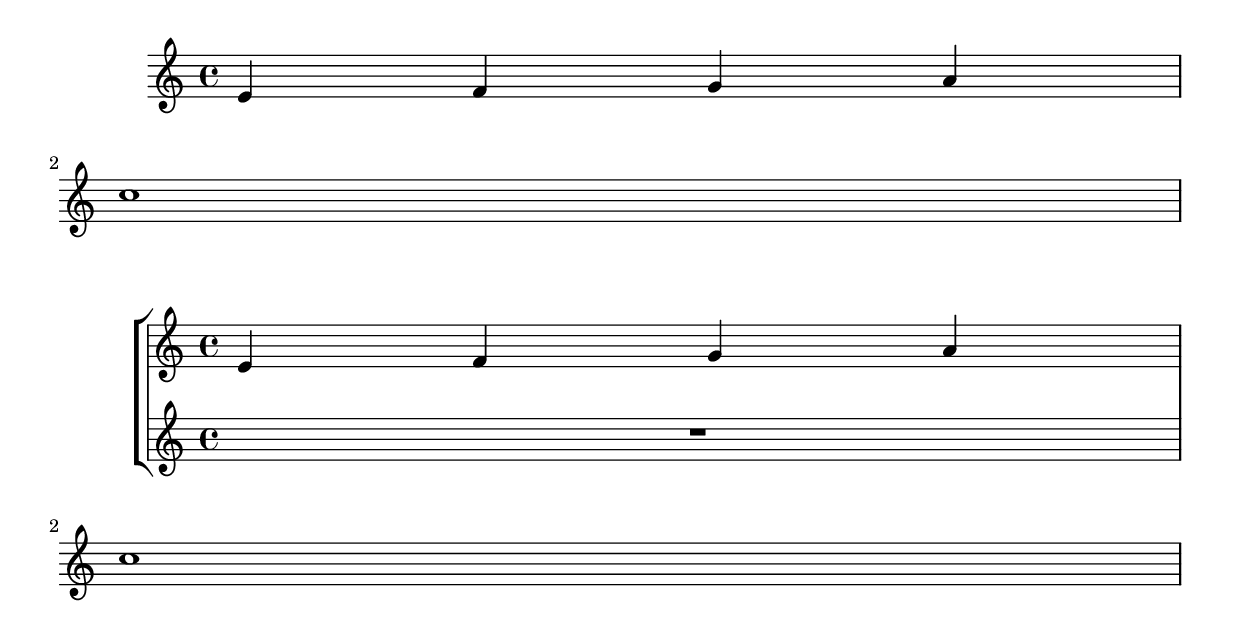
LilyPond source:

%% DO NOT EDIT this file manually; it is automatically
%% generated from LSR http://lsr.dsi.unimi.it
%% Make any changes in LSR itself, or in Documentation/snippets/new/ ,
%% and then run scripts/auxiliar/makelsr.py
%%
%% This file is in the public domain.
\version "2.15.20"

\header {
  lsrtags = "staff-notation, tweaks-and-overrides, breaks"

%% Translation of GIT committish: 8b93de6ce951b7b14bc7818f31019524295b990f
  texidoces = "
El primer pentagrama vacío también se puede suprimir de la
partitura estableciendo la propiedad @code{remove-first} de
@code{VerticalAxisGroup}.  Esto se puede hacer globalmente dentro
del bloque @code{\\layout}, o localmente dentro del pentagrama
concreto que se quiere suprimir.  En este último caso, tenemos que
especificar el contexto (@code{Staff} se aplica sólo al pentagrama
actual) delante de la propiedad.

El pentagrama inferior del segundo grupo no se elimina, porque el
ajuste sólo se aplica al pentagrama concreto dentro del que se
escribe.

"
  doctitlees = "Quitar la primera línea vacía"


%% Translation of GIT committish: 0a868be38a775ecb1ef935b079000cebbc64de40
  texidocde = "
Ein leeres Notensystem kann auch aus der ersten Zeile einer Partitur
entfernt werden, indem die Eigenschaft @code{remove-first} der
@code{VerticalAxisGroup}-Eigenschaft eingesetzt wird.  Das kann
man global in einer @code{\\layout}-Umgebung oder lokal in dem
bestimmten Notensystem machen, das entfernt werden soll.  In letzterem
Fall muss man den Kontext angeben.

Das untere Notensystem der zweiten Systemgruppe wird nicht entfernt,
weil in die Einstellungen in dem Schnipsel nur für das eine Notensystem
gültig sind.

"
  doctitlede = "Die erste leere Notenzeile auch entfernen"

%% Translation of GIT committish: 4ab2514496ac3d88a9f3121a76f890c97cedcf4e
  texidocfr = "
Par défaut, le premier système comportera absolument toutes les portées.
Si vous voulez masquer les portées vides y compris pour le premier
système, vous devrez activer la propriété @code{remove-first} du
@code{VerticalAxisGroup}.  Mentionnée dans un bloc @code{\\layout},
cette commande agira de manière globale.  Pour qu'elle ne soit effective
que pour une portée individuelle, vous devrez également spécifier le
contexte (@code{Staff} pour qu'il ne concerne que la portée en cours) en
préfixe de la propriété.

La première ligne inférieure du deuxième @code{StaffGroup} est bien
présente, pour la simple raison que le réglage en question ne s'applique
qu'à la portée dans laquelle il a été inscrit.

"
  doctitlefr = "Masquage de la première ligne si elle est vide"


  texidoc = "
The first empty staff can also be removed from the score by setting the
@code{VerticalAxisGroup} property @code{remove-first}. This can be done
globally inside the @code{\\layout} block, or locally inside the
specific staff that should be removed.  In the latter case, you have to
specify the context (@code{Staff} applies only to the current staff) in
front of the property.

The lower staff of the second staff group is not removed, because the
setting applies only to the specific staff inside of which it is
written.

"
  doctitle = "Removing the first empty line"
} % begin verbatim

\layout {
  \context {
    \Staff \RemoveEmptyStaves
    % To use the setting globally, uncomment the following line:
    % \override VerticalAxisGroup #'remove-first = ##t
  }
}
\new StaffGroup <<
  \new Staff \relative c' {
    e4 f g a \break
    c1
  }
  \new Staff {
    % To use the setting globally, comment this line,
    % uncomment the line in the \layout block above
    \override Staff.VerticalAxisGroup #'remove-first = ##t
    R1 \break
    R
  }
>>
\new StaffGroup <<
  \new Staff \relative c' {
    e4 f g a \break
    c1
  }
  \new Staff {
    R1 \break
    R
  }
>>

